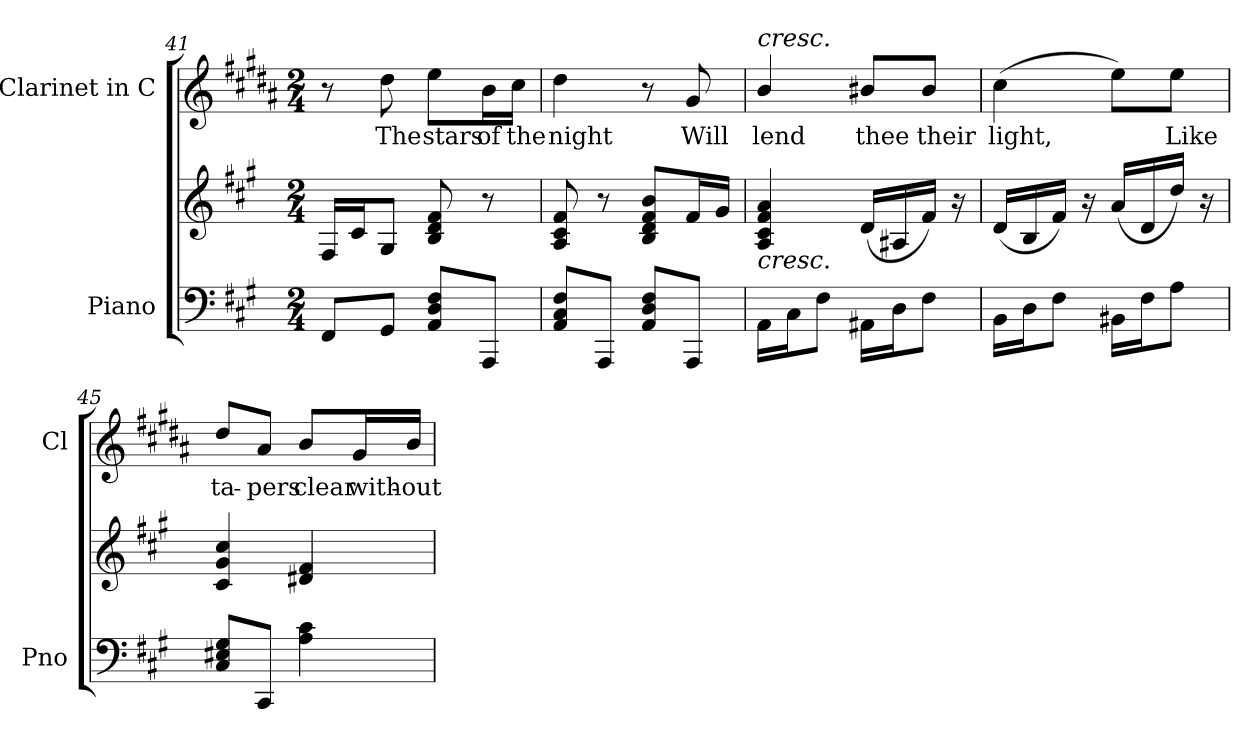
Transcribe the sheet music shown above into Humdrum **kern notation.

**kern	**kern	**kern	**text
*part2	*part2	*part1	*part1
*staff3	*staff2	*staff1	*staff1
*I"Piano	*	*I"Clarinet in C	*
*I'Pno	*	*I'Cl	*
*clefF4	*clefG2	*clefG2	*
*	*	*ITrd1c2	*
*k[f#c#g#]	*k[f#c#g#]	*k[f#c#g#]	*
*M2/4	*M2/4	*M2/4	*
=41	=41	=41	=41
8FF#/L	16F#/LL	8r	.
.	16c#/J	.	.
!	!	!	!LO:LY:b
8GG#/J	8G#/J	8cc#\	The
!	!	!	!LO:LY:b
8AA/ 8D/ 8F#/L	8B/ 8d/ 8f#/	8dd\L	stars
!	!	!	!LO:LY:b
8AAA/J	8r	16a\L	of
!	!	!	!LO:LY:b
.	.	16b\JJ	the
=42	=42	=42	=42
!	!	!	!LO:LY:b
8AA/ 8C#/ 8F#/L	8A/ 8c#/ 8f#/	4cc#\	night
8AAA/J	8r	.	.
8AA/ 8D/ 8F#/L	8B/ 8d/ 8f#/ 8b/L	8r	.
!	!	!	!LO:LY:b
8AAA/J	16f#/L	8f#/	Will
.	16g#/JJ	.	.
!!LO:LB:g=z
=43	=43	=43	=43
!	!	!LO:TX:a:i:t=cresc.	!
!	!LO:TX:b:i:t=cresc.	!	!
!	!	!	!LO:LY:b
16AA\LL	4A/ 4c#/ 4f#/ 4a/	4a/	lend
16C#\J	.	.	.
8F#\J	.	.	.
!	!	!	!LO:LY:b
16AA#X\LL	(16d/LL	8a#X/L	thee
16D\J	16A#X/	.	.
!	!	!	!LO:LY:b
8F#\J	16f#/JJ)	8a#/J	their
.	16r	.	.
=44	=44	=44	=44
!	!	!	!LO:LY:b
16BB\LL	(16d/LL	(4b\	light,
16D\J	16B/	.	.
8F#\J	16f#/JJ)	.	.
.	16r	.	.
16BB#X\LL	(16a/LL	8dd\L)	.
16F#\J	16d/	.	.
!	!	!	!LO:LY:b
8A\J	16dd/JJ)	8dd\J	Like
.	16r	.	.
=45	=45	=45	=45
!	!	!	!LO:LY:b
8C#/ 8E#X/ 8G#/L	4c#/ 4g#/ 4cc#/	8cc#/L	ta-
!	!	!	!LO:LY:b
8CC#/J	.	8g#/J	-pers
!	!	!	!LO:LY:b
4A\ 4c#\	4d#X/ 4f#/	8a/L	clear
!	!	!	!LO:LY:b
.	.	16f#/L	with-
!	!	!	!LO:LY:b
.	.	16a/JJ	-out
=	=	=	=
*-	*-	*-	*-
